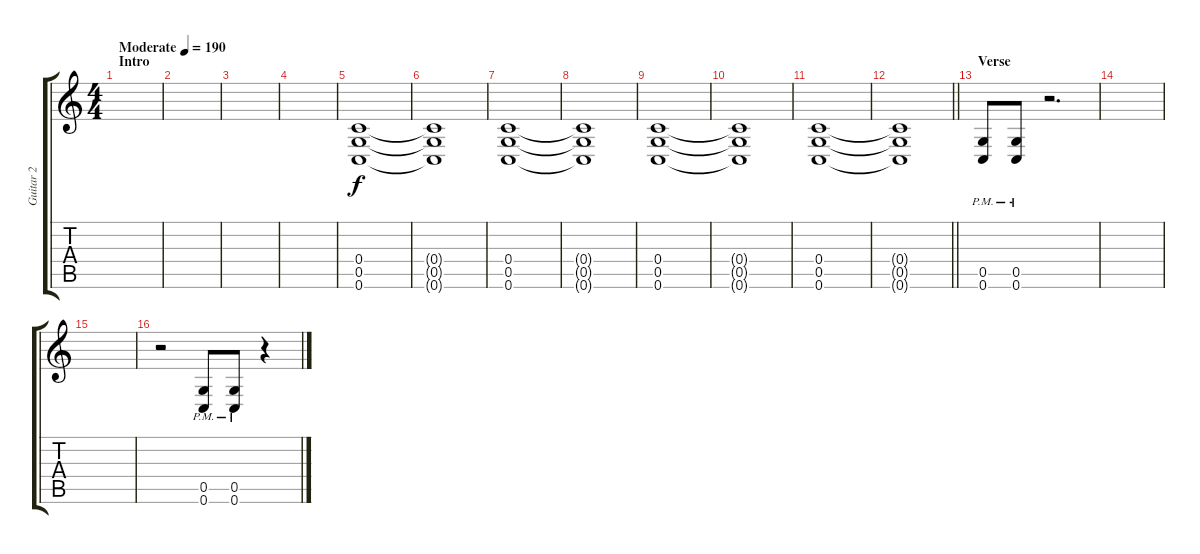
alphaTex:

\track ("Guitar 2" "Guitar 2") {instrument distortionguitar}
\staff {score tabs}
\tuning (D4 A3 F3 C3 G2 C2) {hide}
\ts (4 4)
\section ("" "Intro")
\tempo (190 "Moderate")
\clef g2
\ks c
|
|
|
|
(0.4 0.5 0.6).1 |
(0.4{t} 0.5{t} 0.6{t}).1 |
(0.4 0.5 0.6).1 |
(0.4{t} 0.5{t} 0.6{t}).1 |
(0.4 0.5 0.6).1 |
(0.4{t} 0.5{t} 0.6{t}).1 |
(0.4 0.5 0.6).1 |
\barLineRight lightlight
(0.4{t} 0.5{t} 0.6{t}).1 |
\section ("" "Verse")
(0.5{pm} 0.6{pm}).8 (0.5{pm} 0.6{pm}).8 r.2{d} |
|
|
r.2 (0.5{pm} 0.6{pm}).8 (0.5{pm} 0.6{pm}).8 r.4
